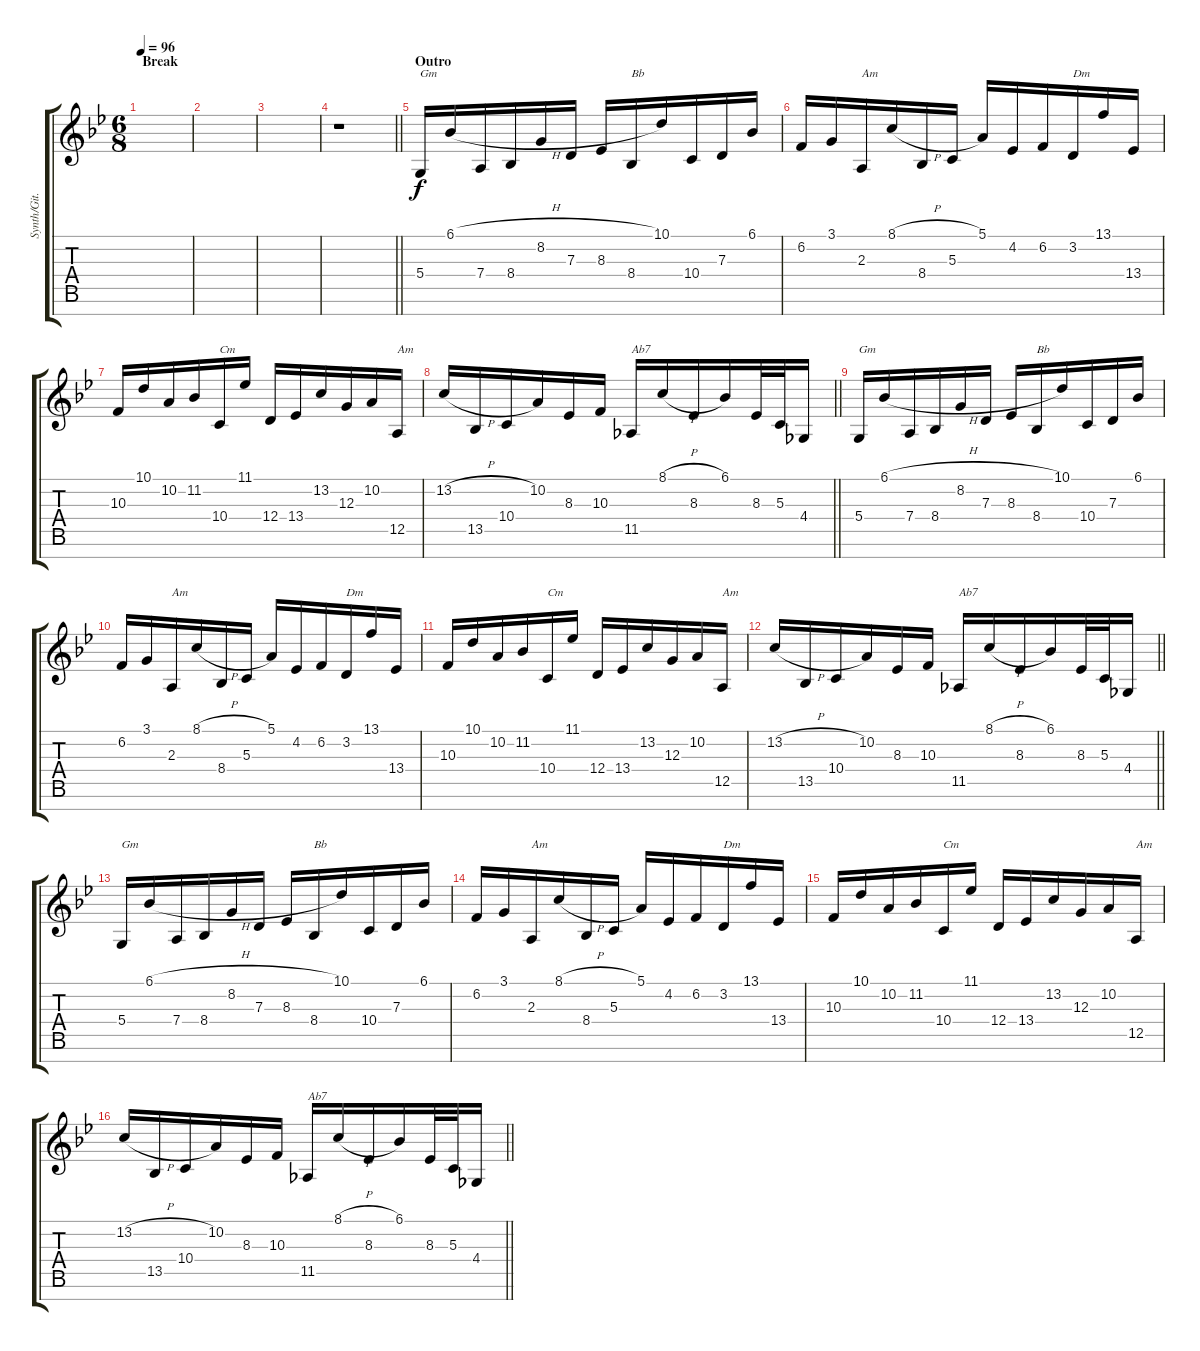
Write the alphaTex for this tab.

\track ("Synth/Git." "Synth/Git.") {instrument marimba}
\staff {score tabs}
\tuning (E4 B3 G3 D3 A2 E2 B1) {hide}
\ts (6 8)
\section ("" "Break")
\tempo 96
\clef g2
\ks gminor
|
|
|
\barLineRight lightlight
r.1 |
\section ("" "Outro")
5.4.16{txt "Gm" volume 8} 6.1{h}.16 7.4.16 8.4.16 8.2.16 7.3.16 8.3.16 8.4.16{txt "Bb"} 10.1.16 10.4.16 7.3.16 6.1.16 |
6.2.16 3.1.16 2.3.16{txt "Am"} 8.1{h}.16 8.4.16 5.3.16 5.1.16 4.2.16 6.2.16 3.2.16{txt "Dm"} 13.1.16 13.4.16 |
10.3.16 10.1.16 10.2.16 11.2.16 10.4.16{txt "Cm"} 11.1.16 12.4.16 13.4.16 13.2.16 12.3.16 10.2.16 12.5.16{txt "Am"} |
\barLineRight lightlight
13.2{h}.16 13.5.16 10.4.16 10.2.16 8.3.16 10.3.16 11.5.16{txt "Ab7"} 8.1{h}.16 8.3.16 6.1.16 8.3.32 5.3.32 4.4.16 |
5.4.16{txt "Gm"} 6.1{h}.16 7.4.16 8.4.16 8.2.16 7.3.16 8.3.16 8.4.16{txt "Bb"} 10.1.16 10.4.16 7.3.16 6.1.16 |
6.2.16 3.1.16 2.3.16{txt "Am"} 8.1{h}.16 8.4.16 5.3.16 5.1.16 4.2.16 6.2.16 3.2.16{txt "Dm"} 13.1.16 13.4.16 |
10.3.16 10.1.16 10.2.16 11.2.16 10.4.16{txt "Cm"} 11.1.16 12.4.16 13.4.16 13.2.16 12.3.16 10.2.16 12.5.16{txt "Am"} |
\barLineRight lightlight
13.2{h}.16 13.5.16 10.4.16 10.2.16 8.3.16 10.3.16 11.5.16{txt "Ab7"} 8.1{h}.16 8.3.16 6.1.16 8.3.32 5.3.32 4.4.16 |
5.4.16{txt "Gm" volume 0} 6.1{h}.16 7.4.16 8.4.16 8.2.16 7.3.16 8.3.16 8.4.16{txt "Bb"} 10.1.16 10.4.16 7.3.16 6.1.16 |
6.2.16 3.1.16 2.3.16{txt "Am"} 8.1{h}.16 8.4.16 5.3.16 5.1.16 4.2.16 6.2.16 3.2.16{txt "Dm"} 13.1.16 13.4.16 |
10.3.16 10.1.16 10.2.16 11.2.16 10.4.16{txt "Cm"} 11.1.16 12.4.16 13.4.16 13.2.16 12.3.16 10.2.16 12.5.16{txt "Am"} |
\barLineRight lightlight
13.2{h}.16 13.5.16 10.4.16 10.2.16 8.3.16 10.3.16 11.5.16{txt "Ab7"} 8.1{h}.16 8.3.16 6.1.16 8.3.32 5.3.32 4.4.16
